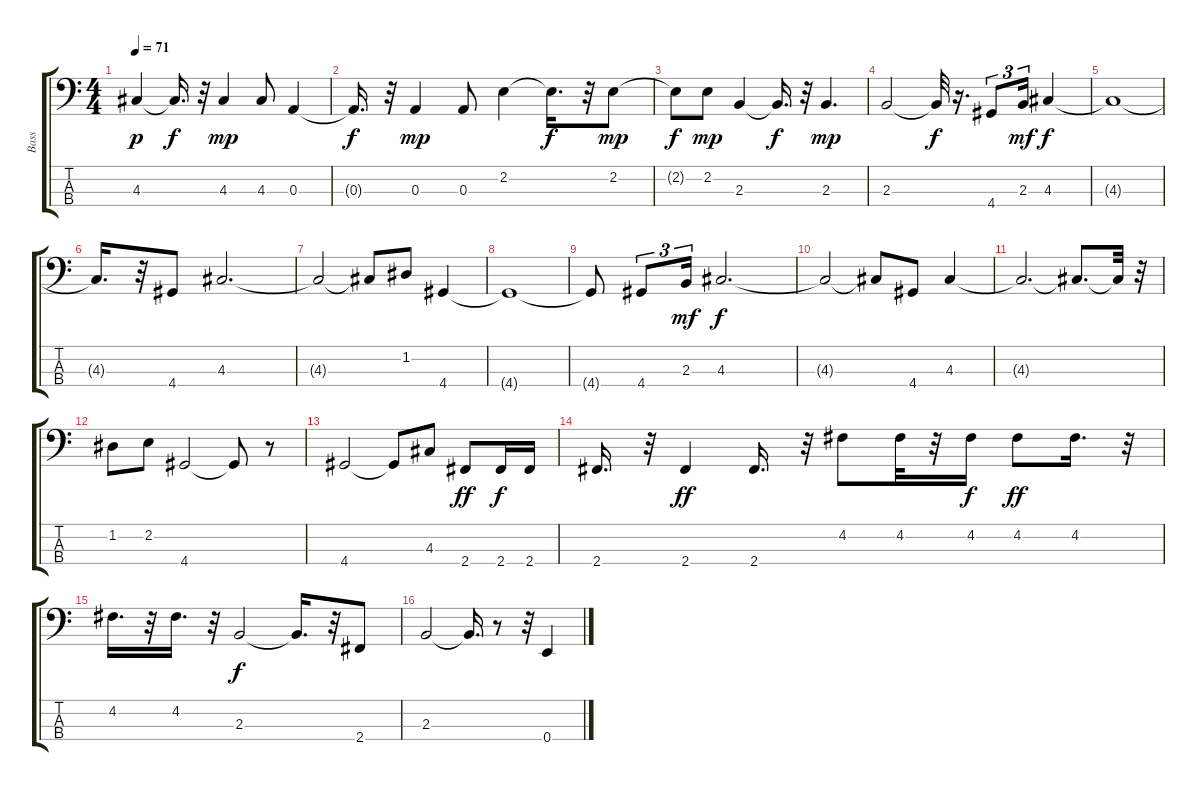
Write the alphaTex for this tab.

\track ("Bass" "Bass") {instrument fretlessbass}
\staff {score tabs}
\tuning (G2 D2 A1 E1) {hide}
\ts (4 4)
\tempo 71
\clef f4
\ks c
4.3.4{dy p} 4.3{t}.16{d dy f} r.32 4.3.4{dy mp} 4.3.8 0.3.4 |
0.3{t}.16{d dy f} r.32 0.3.4{dy mp} 0.3.8 2.2.4 2.2{t}.16{d dy f} r.32 2.2.8{dy mp} |
2.2{t}.8{dy f} 2.2.8{dy mp} 2.3.4 2.3{t}.16{d dy f} r.32 2.3.4{d dy mp} |
2.3.2 2.3{t}.32{dy f} r.16{d} 4.4.8{tu (3 2)} 2.3.16{tu (3 2) dy mf} 4.3.4{dy f} |
4.3{t}.1 |
4.3{t}.16{d} r.32 4.4.8 4.3.2{d} |
4.3{t}.2 4.3{t}.8 1.2.8 4.4.4 |
4.4{t}.1 |
4.4{t}.8 4.4.8{tu (3 2)} 2.3.16{tu (3 2) dy mf} 4.3.2{d dy f} |
4.3{t}.2 4.3{t}.8 4.4.8 4.3.4 |
4.3{t}.2{d} 4.3{t}.8{d} 4.3{t}.32 r.32 |
1.2.8 2.2.8 4.4.2 4.4{t}.8 r.8 |
4.4.2 4.4{t}.8 4.3.8 2.4.8{dy ff} 2.4.16{dy f} 2.4.16 |
2.4.16{d} r.32 2.4.4{dy ff} 2.4.16{d} r.32 4.2.8 4.2.32 r.32 4.2.16{dy f} 4.2.8{dy ff} 4.2.16{d} r.32 |
4.2.16{d} r.32 4.2.16{d} r.32 2.3.2{dy f} 2.3{t}.16{d} r.32 2.4.8 |
2.3.2 2.3{t}.16{d} r.8 r.32 0.4.4
